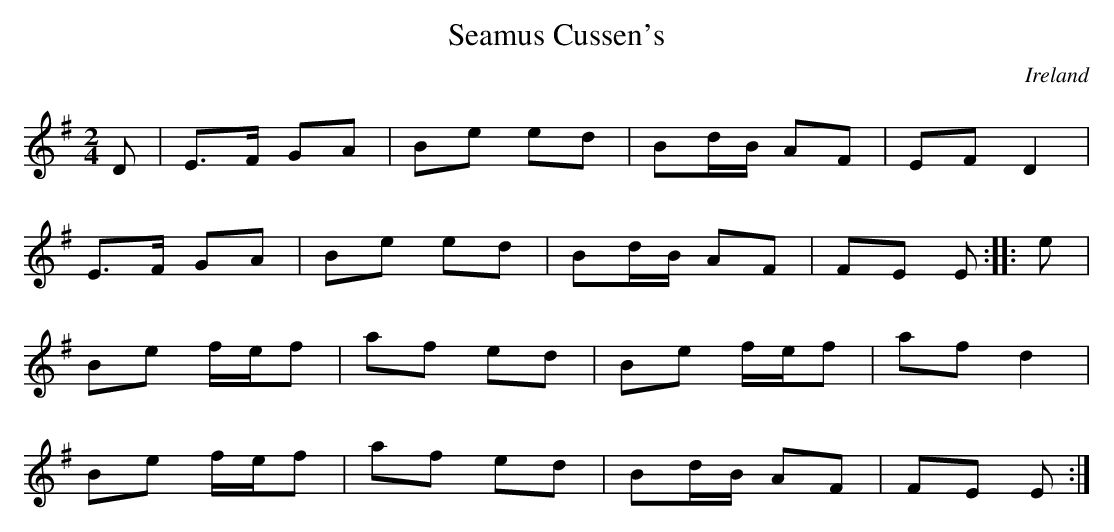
X:1
T:Seamus Cussen's
M:2/4
L:1/16
O:Ireland
K:G
D2|E3F G2A2|B2e2 e2d2|B2dB A2F2|E2F2 D4|
E3F G2A2|B2e2 e2d2|B2dB A2F2|F2E2 E2::e2|
B2e2 fef2|a2f2 e2d2|B2e2 fef2|a2f2 d4|
B2e2 fef2|a2f2 e2d2|B2dB A2F2|F2E2 E2:|
